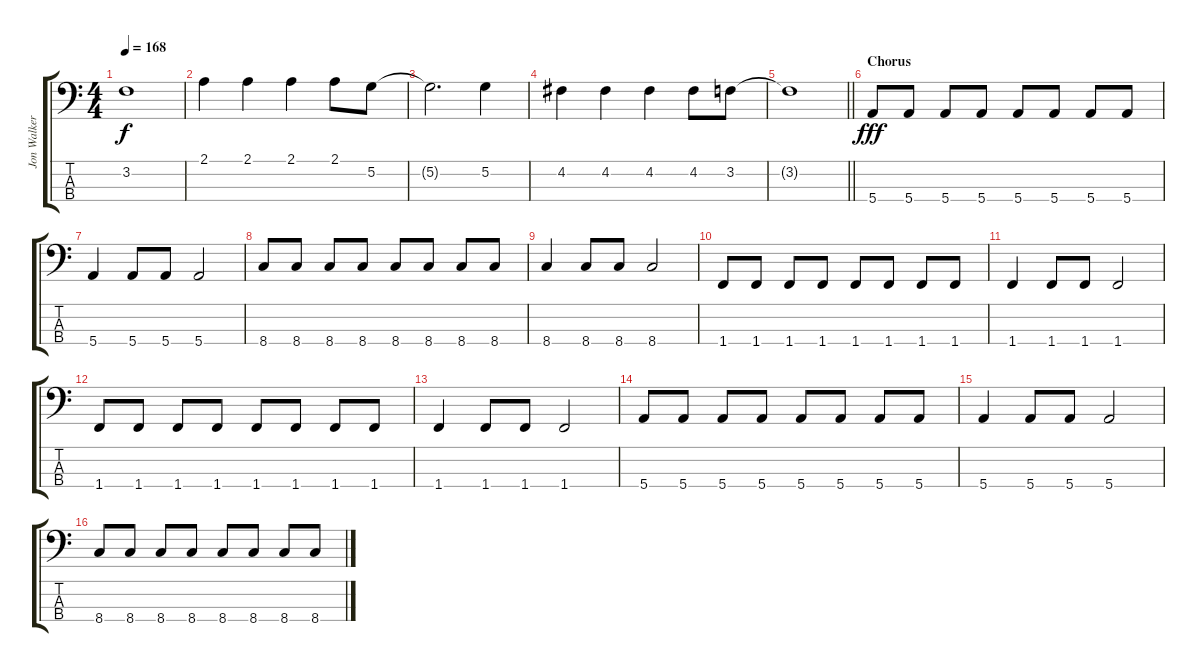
\track ("Jon Walker" "Jon Walker") {instrument electricbasspick}
\staff {score tabs}
\tuning (G2 D2 A1 E1) {hide}
\ts (4 4)
\tempo 168
\clef f4
\ks c
3.2{t}.1{dy f} |
2.1.4 2.1.4 2.1.4 2.1.8 5.2.8 |
5.2{t}.2{d} 5.2.4 |
4.2.4 4.2.4 4.2.4 4.2.8 3.2.8 |
\barLineRight lightlight
3.2{t}.1 |
\section ("" "Chorus")
5.4.8{dy fff} 5.4.8 5.4.8 5.4.8 5.4.8 5.4.8 5.4.8 5.4.8 |
5.4.4 5.4.8 5.4.8 5.4.2 |
8.4.8 8.4.8 8.4.8 8.4.8 8.4.8 8.4.8 8.4.8 8.4.8 |
8.4.4 8.4.8 8.4.8 8.4.2 |
1.4.8 1.4.8 1.4.8 1.4.8 1.4.8 1.4.8 1.4.8 1.4.8 |
1.4.4 1.4.8 1.4.8 1.4.2 |
1.4.8 1.4.8 1.4.8 1.4.8 1.4.8 1.4.8 1.4.8 1.4.8 |
1.4.4 1.4.8 1.4.8 1.4.2 |
5.4.8 5.4.8 5.4.8 5.4.8 5.4.8 5.4.8 5.4.8 5.4.8 |
5.4.4 5.4.8 5.4.8 5.4.2 |
8.4.8 8.4.8 8.4.8 8.4.8 8.4.8 8.4.8 8.4.8 8.4.8
